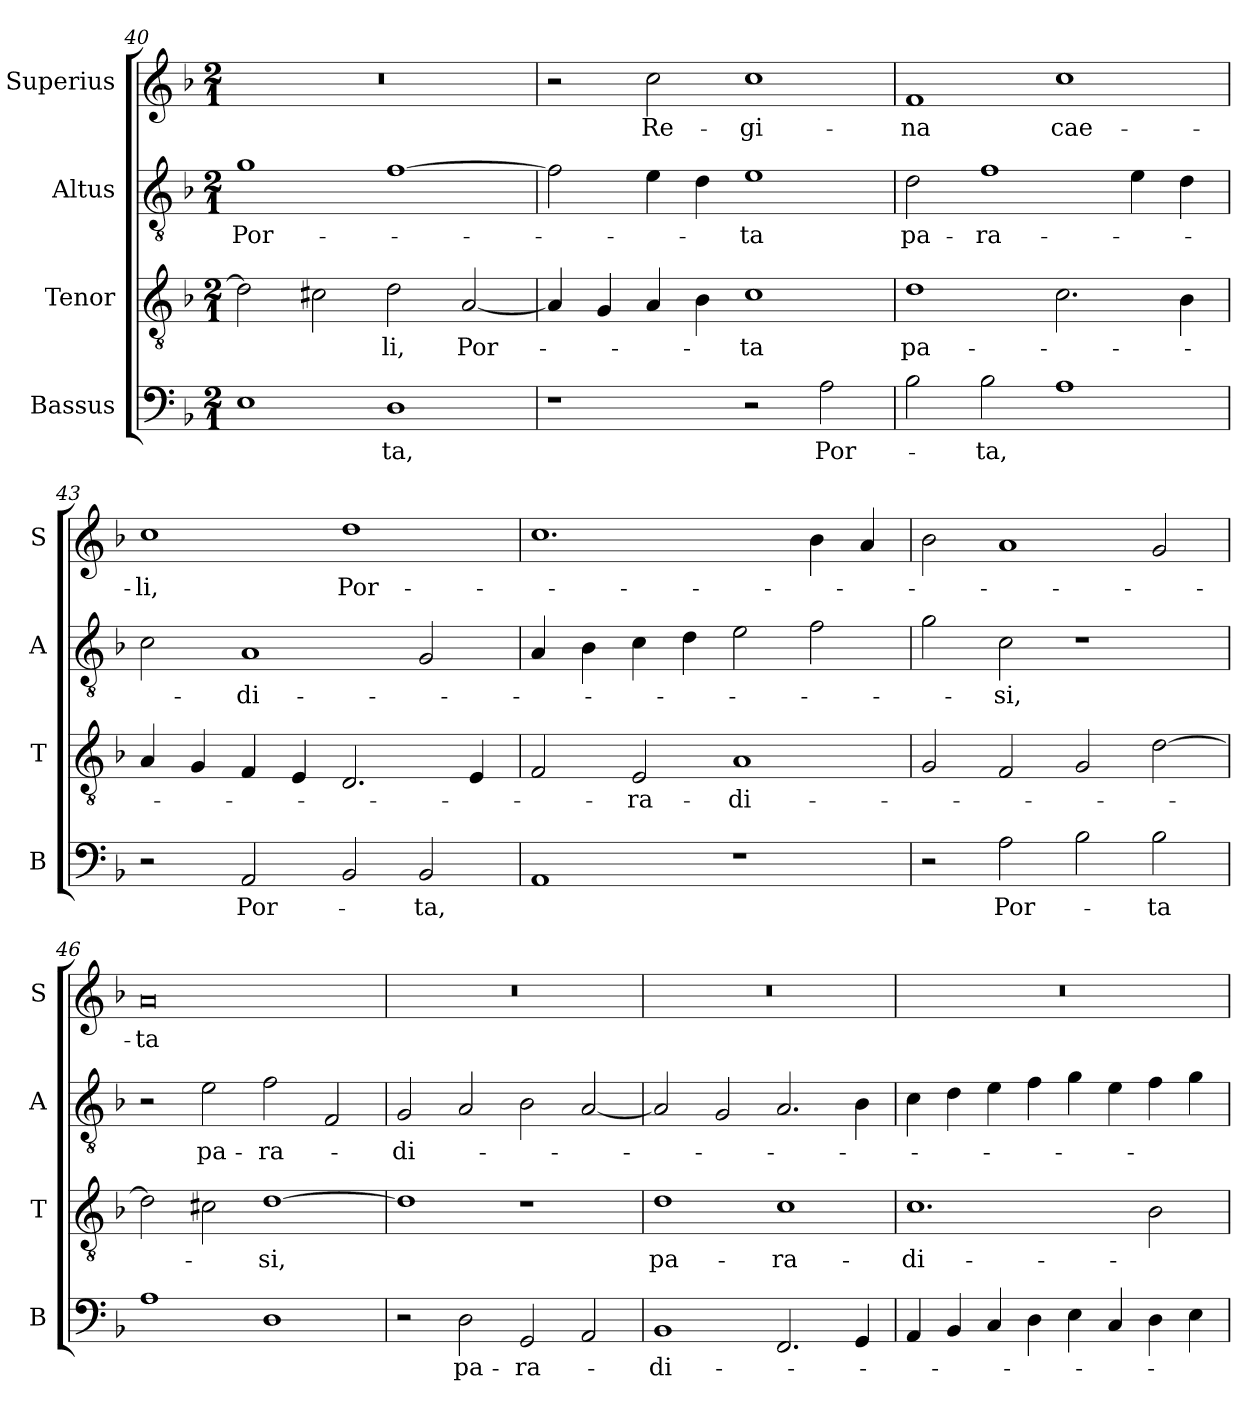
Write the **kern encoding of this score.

**kern	**text	**kern	**text	**kern	**text	**kern	**text
*part4	*part4	*part3	*part3	*part2	*part2	*part1	*part1
*staff4	*staff4	*staff3	*staff3	*staff2	*staff2	*staff1	*staff1
*I"Bassus	*	*I"Tenor	*	*I"Altus	*	*I"Superius	*
*I'B	*	*I'T	*	*I'A	*	*I'S	*
*clefF4	*	*clefGv2	*	*clefGv2	*	*clefG2	*
*k[b-]	*	*k[b-]	*	*k[b-]	*	*k[b-]	*
*F:	*	*F:	*	*F:	*	*F:	*
*M2/1	*	*M2/1	*	*M2/1	*	*M2/1	*
=40	=40	=40	=40	=40	=40	=40	=40
1E	.	2d]	.	1g	Por-	0r	.
.	.	2c#X	.	.	.	.	.
1D	-ta,	2d	-li,	[1f	.	.	.
.	.	[2A	Por-	.	.	.	.
=41	=41	=41	=41	=41	=41	=41	=41
1r	.	4A]	.	2f]	.	2r	.
.	.	4G	.	.	.	.	.
.	.	4A	.	4e	.	2cc	Re-
.	.	4B-	.	4d	.	.	.
2r	.	1c	-ta	1e	-ta	1cc	-gi-
2A	Por-	.	.	.	.	.	.
=42	=42	=42	=42	=42	=42	=42	=42
2B-	.	1d	pa-	2d	pa-	1f	-na
2B-	-ta,	.	.	1f	-ra-	.	.
1A	.	2.c	.	.	.	1cc	cae-
.	.	.	.	4e	.	.	.
.	.	4B-	.	4d	.	.	.
=43	=43	=43	=43	=43	=43	=43	=43
2r	.	4A	.	2c	.	1cc	-li,
.	.	4G	.	.	.	.	.
2AA	Por-	4F	.	1A	-di-	.	.
.	.	4E	.	.	.	.	.
2BB-	.	2.D	.	.	.	1dd	Por-
2BB-	-ta,	.	.	2G	.	.	.
.	.	4E	.	.	.	.	.
=44	=44	=44	=44	=44	=44	=44	=44
1AA	.	2F	.	4A	.	1.cc	.
.	.	.	.	4B-	.	.	.
.	.	2E	-ra-	4c	.	.	.
.	.	.	.	4d	.	.	.
1r	.	1A	-di-	2e	.	.	.
.	.	.	.	2f	.	4b-	.
.	.	.	.	.	.	4a	.
=45	=45	=45	=45	=45	=45	=45	=45
2r	.	2G	.	2g	.	2b-	.
2A	Por-	2F	.	2c	-si,	1a	.
2B-	.	2G	.	1r	.	.	.
2B-	-ta	[2d	.	.	.	2g	.
=46	=46	=46	=46	=46	=46	=46	=46
1A	.	2d]	.	2r	.	0a	-ta
.	.	2c#X	.	2e	pa-	.	.
1D	.	[1d	-si,	2f	-ra-	.	.
.	.	.	.	2F	.	.	.
=47	=47	=47	=47	=47	=47	=47	=47
2r	.	1d]	.	2G	-di-	0r	.
2D	pa-	.	.	2A	.	.	.
2GG	-ra-	1r	.	2B-	.	.	.
2AA	.	.	.	[2A	.	.	.
=48	=48	=48	=48	=48	=48	=48	=48
1BB-	-di-	1d	pa-	2A]	.	0r	.
.	.	.	.	2G	.	.	.
2.FF	.	1c	-ra-	2.A	.	.	.
4GG	.	.	.	4B-	.	.	.
=49	=49	=49	=49	=49	=49	=49	=49
4AA	.	1.c	-di-	4c	.	0r	.
4BB-	.	.	.	4d	.	.	.
4C	.	.	.	4e	.	.	.
4D	.	.	.	4f	.	.	.
4E	.	.	.	4g	.	.	.
4C	.	.	.	4e	.	.	.
4D	.	2B-	.	4f	.	.	.
4E	.	.	.	4g	.	.	.
=	=	=	=	=	=	=	=
*-	*-	*-	*-	*-	*-	*-	*-
